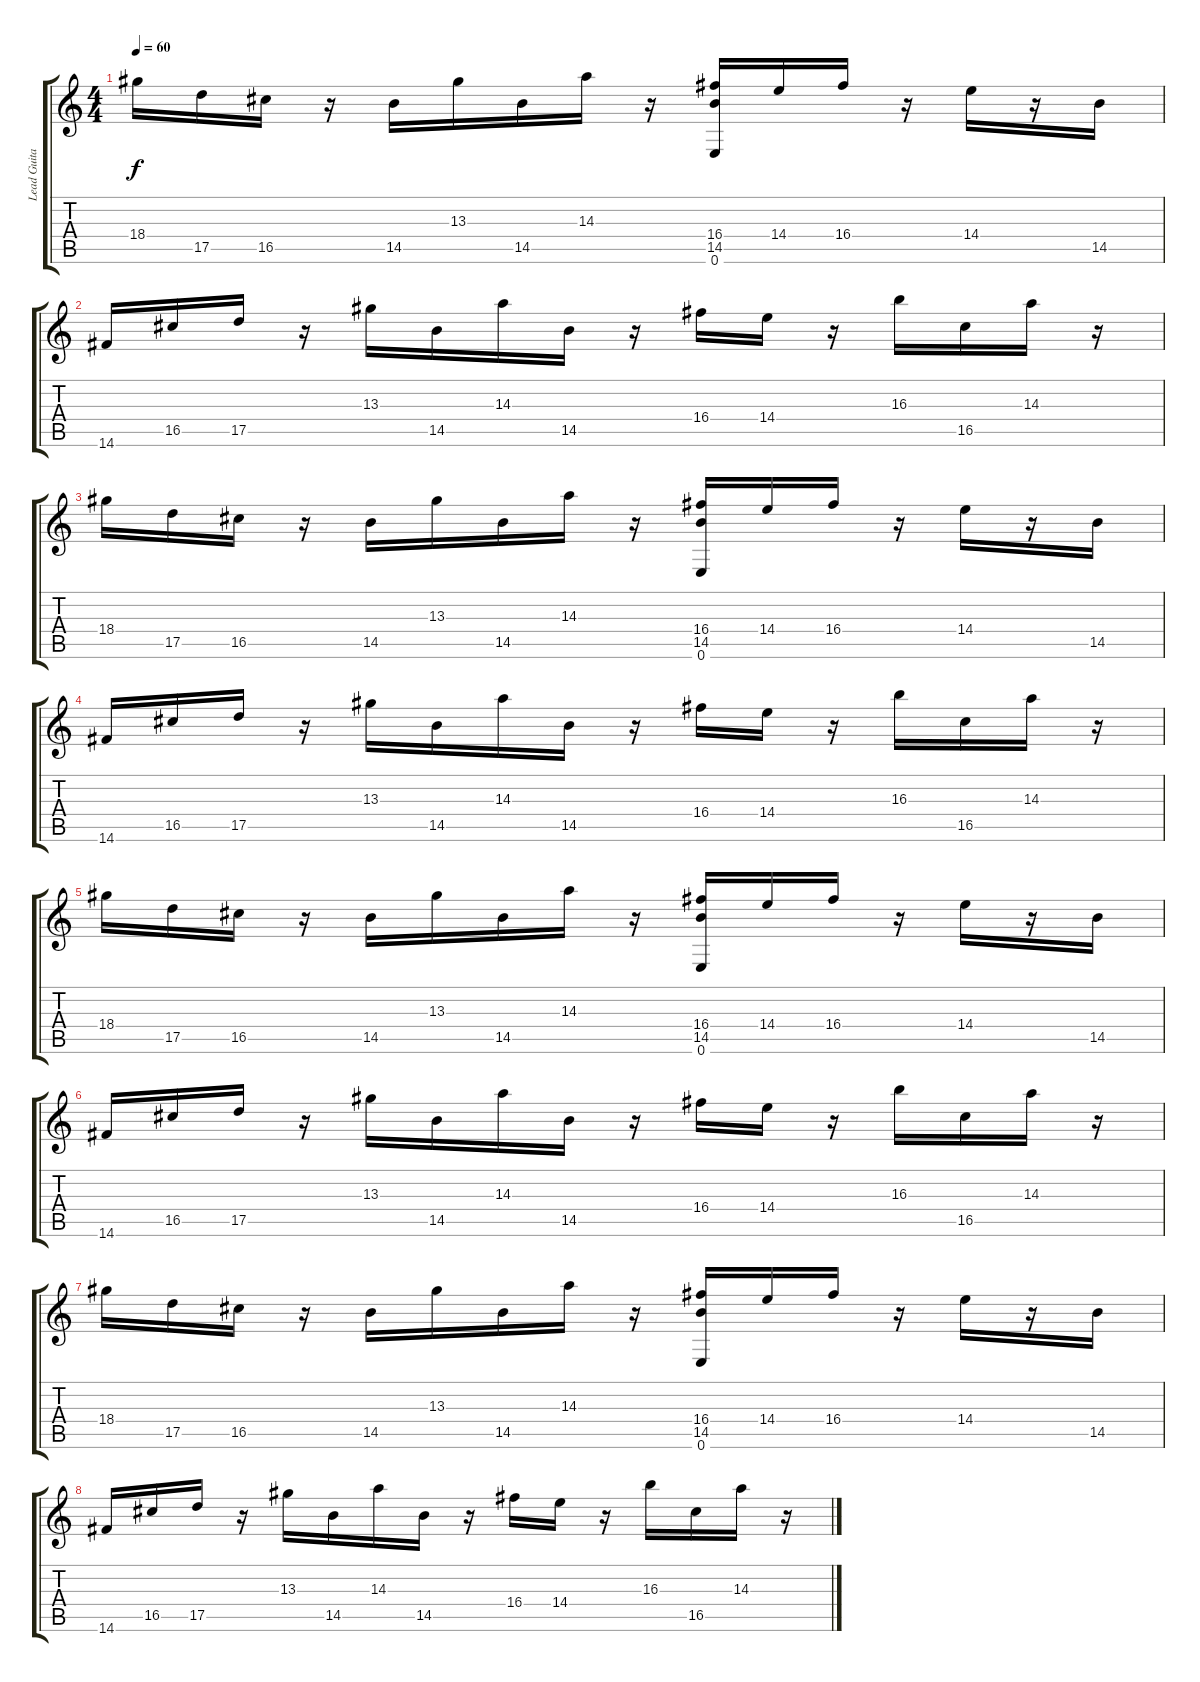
\track ("Lead Guitar" "Lead Guita") {instrument acousticguitarnylon}
\staff {score tabs}
\tuning (E4 B3 G3 D3 A2 E2) {hide}
\ts (4 4)
\tempo 60
\clef g2
\ks c
18.4.16{dy f} 17.5.16 16.5.16 r.16 14.5.16 13.3.16 14.5.16 14.3.16 r.16 (16.4 14.5 0.6).16 14.4.16 16.4.16 r.16 14.4.16 r.16 14.5.16 |
14.6.16 16.5.16 17.5.16 r.16 13.3.16 14.5.16 14.3.16 14.5.16 r.16 16.4.16 14.4.16 r.16 16.3.16 16.5.16 14.3.16 r.16 |
18.4.16 17.5.16 16.5.16 r.16 14.5.16 13.3.16 14.5.16 14.3.16 r.16 (16.4 14.5 0.6).16 14.4.16 16.4.16 r.16 14.4.16 r.16 14.5.16 |
14.6.16 16.5.16 17.5.16 r.16 13.3.16 14.5.16 14.3.16 14.5.16 r.16 16.4.16 14.4.16 r.16 16.3.16 16.5.16 14.3.16 r.16 |
18.4.16 17.5.16 16.5.16 r.16 14.5.16 13.3.16 14.5.16 14.3.16 r.16 (16.4 14.5 0.6).16 14.4.16 16.4.16 r.16 14.4.16 r.16 14.5.16 |
14.6.16 16.5.16 17.5.16 r.16 13.3.16 14.5.16 14.3.16 14.5.16 r.16 16.4.16 14.4.16 r.16 16.3.16 16.5.16 14.3.16 r.16 |
18.4.16 17.5.16 16.5.16 r.16 14.5.16 13.3.16 14.5.16 14.3.16 r.16 (16.4 14.5 0.6).16 14.4.16 16.4.16 r.16 14.4.16 r.16 14.5.16 |
14.6.16 16.5.16 17.5.16 r.16 13.3.16 14.5.16 14.3.16 14.5.16 r.16 16.4.16 14.4.16 r.16 16.3.16 16.5.16 14.3.16 r.16
